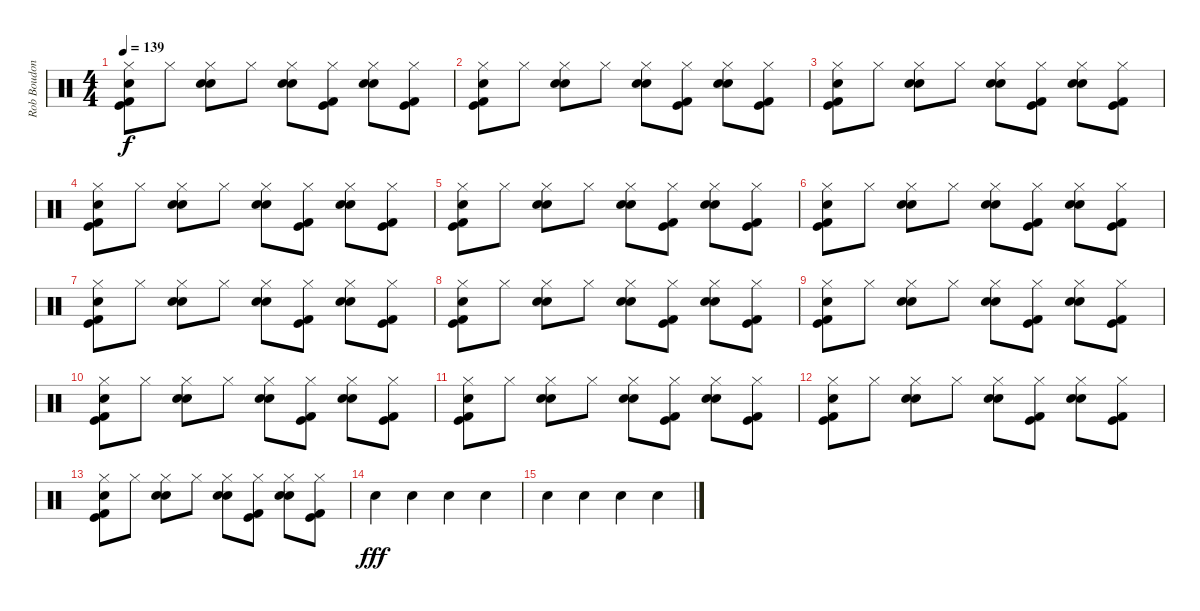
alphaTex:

\track ("Rob Boudon [Drums]" "Rob Boudon") {instrument percussion}
\staff {score}
\articulation defaults
\ts (4 4)
\tempo 139
\clef neutral
\ks c
("Hi-Hat (closed)" "Hand Clap (hit)" "Kick (hit) 2" "Kick (hit)").8{dy f} "Hi-Hat (closed)".8 ("Hi-Hat (closed)" "Hand Clap (hit)" "Electric Snare (hit)").8 "Hi-Hat (closed)".8 ("Hi-Hat (closed)" "Hand Clap (hit)" "Electric Snare (hit)").8 ("Hi-Hat (closed)" "Kick (hit) 2" "Kick (hit)").8 ("Hi-Hat (closed)" "Hand Clap (hit)" "Electric Snare (hit)").8 ("Hi-Hat (closed)" "Kick (hit) 2" "Kick (hit)").8 |
("Hi-Hat (closed)" "Hand Clap (hit)" "Kick (hit) 2" "Kick (hit)").8 "Hi-Hat (closed)".8 ("Hi-Hat (closed)" "Hand Clap (hit)" "Electric Snare (hit)").8 "Hi-Hat (closed)".8 ("Hi-Hat (closed)" "Hand Clap (hit)" "Electric Snare (hit)").8 ("Hi-Hat (closed)" "Kick (hit) 2" "Kick (hit)").8 ("Hi-Hat (closed)" "Hand Clap (hit)" "Electric Snare (hit)").8 ("Hi-Hat (closed)" "Kick (hit) 2" "Kick (hit)").8 |
("Hi-Hat (closed)" "Hand Clap (hit)" "Kick (hit) 2" "Kick (hit)").8 "Hi-Hat (closed)".8 ("Hi-Hat (closed)" "Hand Clap (hit)" "Electric Snare (hit)").8 "Hi-Hat (closed)".8 ("Hi-Hat (closed)" "Hand Clap (hit)" "Electric Snare (hit)").8 ("Hi-Hat (closed)" "Kick (hit) 2" "Kick (hit)").8 ("Hi-Hat (closed)" "Hand Clap (hit)" "Electric Snare (hit)").8 ("Hi-Hat (closed)" "Kick (hit) 2" "Kick (hit)").8 |
("Hi-Hat (closed)" "Hand Clap (hit)" "Kick (hit) 2" "Kick (hit)").8 "Hi-Hat (closed)".8 ("Hi-Hat (closed)" "Hand Clap (hit)" "Electric Snare (hit)").8 "Hi-Hat (closed)".8 ("Hi-Hat (closed)" "Hand Clap (hit)" "Electric Snare (hit)").8 ("Hi-Hat (closed)" "Kick (hit) 2" "Kick (hit)").8 ("Hi-Hat (closed)" "Hand Clap (hit)" "Electric Snare (hit)").8 ("Hi-Hat (closed)" "Kick (hit) 2" "Kick (hit)").8 |
("Hi-Hat (closed)" "Hand Clap (hit)" "Kick (hit) 2" "Kick (hit)").8 "Hi-Hat (closed)".8 ("Hi-Hat (closed)" "Hand Clap (hit)" "Electric Snare (hit)").8 "Hi-Hat (closed)".8 ("Hi-Hat (closed)" "Hand Clap (hit)" "Electric Snare (hit)").8 ("Hi-Hat (closed)" "Kick (hit) 2" "Kick (hit)").8 ("Hi-Hat (closed)" "Hand Clap (hit)" "Electric Snare (hit)").8 ("Hi-Hat (closed)" "Kick (hit) 2" "Kick (hit)").8 |
("Hi-Hat (closed)" "Hand Clap (hit)" "Kick (hit) 2" "Kick (hit)").8 "Hi-Hat (closed)".8 ("Hi-Hat (closed)" "Hand Clap (hit)" "Electric Snare (hit)").8 "Hi-Hat (closed)".8 ("Hi-Hat (closed)" "Hand Clap (hit)" "Electric Snare (hit)").8 ("Hi-Hat (closed)" "Kick (hit) 2" "Kick (hit)").8 ("Hi-Hat (closed)" "Hand Clap (hit)" "Electric Snare (hit)").8 ("Hi-Hat (closed)" "Kick (hit) 2" "Kick (hit)").8 |
("Hi-Hat (closed)" "Hand Clap (hit)" "Kick (hit) 2" "Kick (hit)").8 "Hi-Hat (closed)".8 ("Hi-Hat (closed)" "Hand Clap (hit)" "Electric Snare (hit)").8 "Hi-Hat (closed)".8 ("Hi-Hat (closed)" "Hand Clap (hit)" "Electric Snare (hit)").8 ("Hi-Hat (closed)" "Kick (hit) 2" "Kick (hit)").8 ("Hi-Hat (closed)" "Hand Clap (hit)" "Electric Snare (hit)").8 ("Hi-Hat (closed)" "Kick (hit) 2" "Kick (hit)").8 |
("Hi-Hat (closed)" "Hand Clap (hit)" "Kick (hit) 2" "Kick (hit)").8 "Hi-Hat (closed)".8 ("Hi-Hat (closed)" "Hand Clap (hit)" "Electric Snare (hit)").8 "Hi-Hat (closed)".8 ("Hi-Hat (closed)" "Hand Clap (hit)" "Electric Snare (hit)").8 ("Hi-Hat (closed)" "Kick (hit) 2" "Kick (hit)").8 ("Hi-Hat (closed)" "Hand Clap (hit)" "Electric Snare (hit)").8 ("Hi-Hat (closed)" "Kick (hit) 2" "Kick (hit)").8 |
("Hi-Hat (closed)" "Hand Clap (hit)" "Kick (hit) 2" "Kick (hit)").8 "Hi-Hat (closed)".8 ("Hi-Hat (closed)" "Hand Clap (hit)" "Electric Snare (hit)").8 "Hi-Hat (closed)".8 ("Hi-Hat (closed)" "Hand Clap (hit)" "Electric Snare (hit)").8 ("Hi-Hat (closed)" "Kick (hit) 2" "Kick (hit)").8 ("Hi-Hat (closed)" "Hand Clap (hit)" "Electric Snare (hit)").8 ("Hi-Hat (closed)" "Kick (hit) 2" "Kick (hit)").8 |
("Hi-Hat (closed)" "Hand Clap (hit)" "Kick (hit) 2" "Kick (hit)").8 "Hi-Hat (closed)".8 ("Hi-Hat (closed)" "Hand Clap (hit)" "Electric Snare (hit)").8 "Hi-Hat (closed)".8 ("Hi-Hat (closed)" "Hand Clap (hit)" "Electric Snare (hit)").8 ("Hi-Hat (closed)" "Kick (hit) 2" "Kick (hit)").8 ("Hi-Hat (closed)" "Hand Clap (hit)" "Electric Snare (hit)").8 ("Hi-Hat (closed)" "Kick (hit) 2" "Kick (hit)").8 |
("Hi-Hat (closed)" "Hand Clap (hit)" "Kick (hit) 2" "Kick (hit)").8 "Hi-Hat (closed)".8 ("Hi-Hat (closed)" "Hand Clap (hit)" "Electric Snare (hit)").8 "Hi-Hat (closed)".8 ("Hi-Hat (closed)" "Hand Clap (hit)" "Electric Snare (hit)").8 ("Hi-Hat (closed)" "Kick (hit) 2" "Kick (hit)").8 ("Hi-Hat (closed)" "Hand Clap (hit)" "Electric Snare (hit)").8 ("Hi-Hat (closed)" "Kick (hit) 2" "Kick (hit)").8 |
("Hi-Hat (closed)" "Hand Clap (hit)" "Kick (hit) 2" "Kick (hit)").8 "Hi-Hat (closed)".8 ("Hi-Hat (closed)" "Hand Clap (hit)" "Electric Snare (hit)").8 "Hi-Hat (closed)".8 ("Hi-Hat (closed)" "Hand Clap (hit)" "Electric Snare (hit)").8 ("Hi-Hat (closed)" "Kick (hit) 2" "Kick (hit)").8 ("Hi-Hat (closed)" "Hand Clap (hit)" "Electric Snare (hit)").8 ("Hi-Hat (closed)" "Kick (hit) 2" "Kick (hit)").8 |
("Hi-Hat (closed)" "Hand Clap (hit)" "Kick (hit) 2" "Kick (hit)").8 "Hi-Hat (closed)".8 ("Hi-Hat (closed)" "Hand Clap (hit)" "Electric Snare (hit)").8 "Hi-Hat (closed)".8 ("Hi-Hat (closed)" "Hand Clap (hit)" "Electric Snare (hit)").8 ("Hi-Hat (closed)" "Kick (hit) 2" "Kick (hit)").8 ("Hi-Hat (closed)" "Hand Clap (hit)" "Electric Snare (hit)").8 ("Hi-Hat (closed)" "Kick (hit) 2" "Kick (hit)").8 |
"Hand Clap (hit)".4{dy fff} "Hand Clap (hit)".4 "Hand Clap (hit)".4 "Hand Clap (hit)".4 |
"Hand Clap (hit)".4 "Hand Clap (hit)".4 "Hand Clap (hit)".4 "Hand Clap (hit)".4
